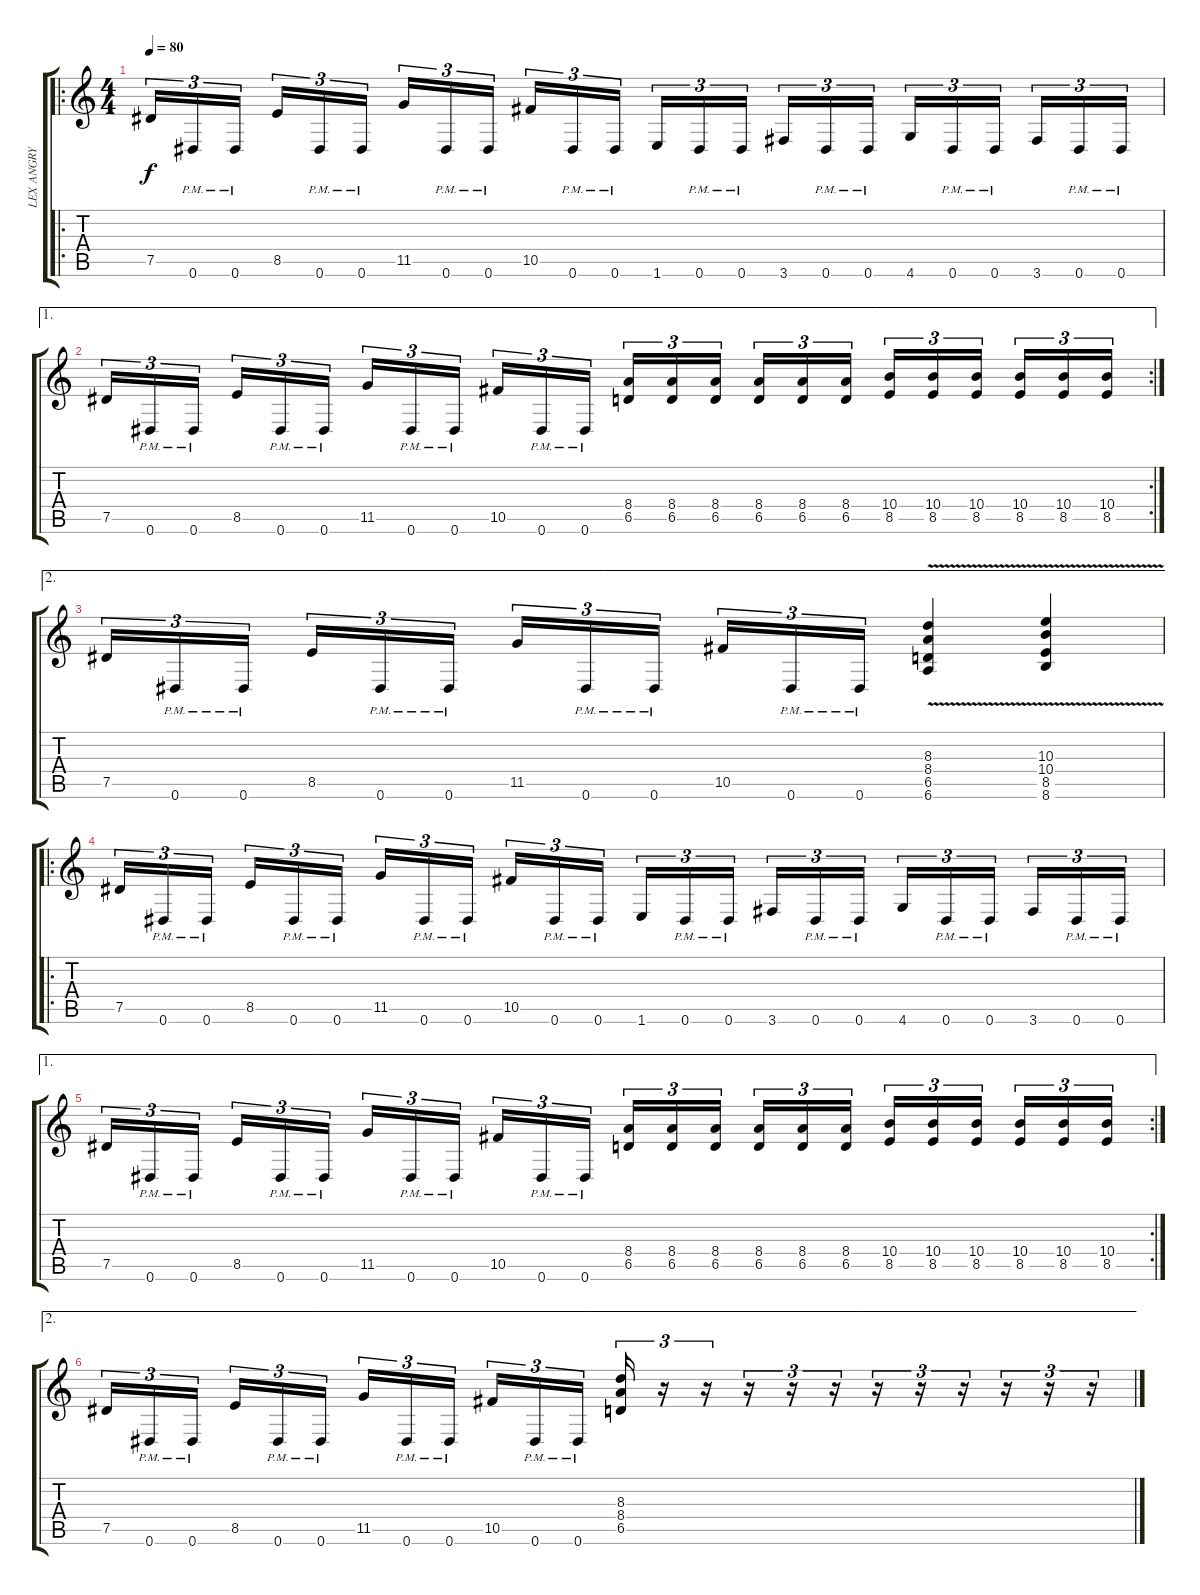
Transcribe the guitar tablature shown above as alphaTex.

\track ("LEX ANGRY" "LEX ANGRY") {instrument distortionguitar}
\staff {score tabs}
\tuning (Eb4 Bb3 Gb3 Db3 Ab2 Eb2) {hide}
\ro
\ts (4 4)
\tempo 80
\clef g2
\ks c
7.5.16{tu (3 2) dy f} 0.6{pm}.16{tu (3 2)} 0.6{pm}.16{tu (3 2) beam splitsecondary} 8.5.16{tu (3 2)} 0.6{pm}.16{tu (3 2)} 0.6{pm}.16{tu (3 2)} 11.5.16{tu (3 2)} 0.6{pm}.16{tu (3 2)} 0.6{pm}.16{tu (3 2) beam splitsecondary} 10.5.16{tu (3 2)} 0.6{pm}.16{tu (3 2)} 0.6{pm}.16{tu (3 2)} 1.6.16{tu (3 2)} 0.6{pm}.16{tu (3 2)} 0.6{pm}.16{tu (3 2) beam splitsecondary} 3.6.16{tu (3 2)} 0.6{pm}.16{tu (3 2)} 0.6{pm}.16{tu (3 2)} 4.6.16{tu (3 2)} 0.6{pm}.16{tu (3 2)} 0.6{pm}.16{tu (3 2) beam splitsecondary} 3.6.16{tu (3 2)} 0.6{pm}.16{tu (3 2)} 0.6{pm}.16{tu (3 2)} |
\ae 1
\rc 2
7.5.16{tu (3 2)} 0.6{pm}.16{tu (3 2)} 0.6{pm}.16{tu (3 2) beam splitsecondary} 8.5.16{tu (3 2)} 0.6{pm}.16{tu (3 2)} 0.6{pm}.16{tu (3 2)} 11.5.16{tu (3 2)} 0.6{pm}.16{tu (3 2)} 0.6{pm}.16{tu (3 2) beam splitsecondary} 10.5.16{tu (3 2)} 0.6{pm}.16{tu (3 2)} 0.6{pm}.16{tu (3 2)} (8.4 6.5).16{tu (3 2)} (8.4 6.5).16{tu (3 2)} (8.4 6.5).16{tu (3 2) beam splitsecondary} (8.4 6.5).16{tu (3 2)} (8.4 6.5).16{tu (3 2)} (8.4 6.5).16{tu (3 2)} (10.4 8.5).16{tu (3 2)} (10.4 8.5).16{tu (3 2)} (10.4 8.5).16{tu (3 2) beam splitsecondary} (10.4 8.5).16{tu (3 2)} (10.4 8.5).16{tu (3 2)} (10.4 8.5).16{tu (3 2)} |
\ae 2
7.5.16{tu (3 2)} 0.6{pm}.16{tu (3 2)} 0.6{pm}.16{tu (3 2) beam splitsecondary} 8.5.16{tu (3 2)} 0.6{pm}.16{tu (3 2)} 0.6{pm}.16{tu (3 2)} 11.5.16{tu (3 2)} 0.6{pm}.16{tu (3 2)} 0.6{pm}.16{tu (3 2) beam splitsecondary} 10.5.16{tu (3 2)} 0.6{pm}.16{tu (3 2)} 0.6{pm}.16{tu (3 2)} (8.3 8.4 6.5{v} 6.6).4 (10.3 10.4 8.5{v} 8.6).4 |
\ro
7.5.16{tu (3 2)} 0.6{pm}.16{tu (3 2)} 0.6{pm}.16{tu (3 2) beam splitsecondary} 8.5.16{tu (3 2)} 0.6{pm}.16{tu (3 2)} 0.6{pm}.16{tu (3 2)} 11.5.16{tu (3 2)} 0.6{pm}.16{tu (3 2)} 0.6{pm}.16{tu (3 2) beam splitsecondary} 10.5.16{tu (3 2)} 0.6{pm}.16{tu (3 2)} 0.6{pm}.16{tu (3 2)} 1.6.16{tu (3 2)} 0.6{pm}.16{tu (3 2)} 0.6{pm}.16{tu (3 2) beam splitsecondary} 3.6.16{tu (3 2)} 0.6{pm}.16{tu (3 2)} 0.6{pm}.16{tu (3 2)} 4.6.16{tu (3 2)} 0.6{pm}.16{tu (3 2)} 0.6{pm}.16{tu (3 2) beam splitsecondary} 3.6.16{tu (3 2)} 0.6{pm}.16{tu (3 2)} 0.6{pm}.16{tu (3 2)} |
\ae 1
\rc 2
7.5.16{tu (3 2)} 0.6{pm}.16{tu (3 2)} 0.6{pm}.16{tu (3 2) beam splitsecondary} 8.5.16{tu (3 2)} 0.6{pm}.16{tu (3 2)} 0.6{pm}.16{tu (3 2)} 11.5.16{tu (3 2)} 0.6{pm}.16{tu (3 2)} 0.6{pm}.16{tu (3 2) beam splitsecondary} 10.5.16{tu (3 2)} 0.6{pm}.16{tu (3 2)} 0.6{pm}.16{tu (3 2)} (8.4 6.5).16{tu (3 2)} (8.4 6.5).16{tu (3 2)} (8.4 6.5).16{tu (3 2) beam splitsecondary} (8.4 6.5).16{tu (3 2)} (8.4 6.5).16{tu (3 2)} (8.4 6.5).16{tu (3 2)} (10.4 8.5).16{tu (3 2)} (10.4 8.5).16{tu (3 2)} (10.4 8.5).16{tu (3 2) beam splitsecondary} (10.4 8.5).16{tu (3 2)} (10.4 8.5).16{tu (3 2)} (10.4 8.5).16{tu (3 2)} |
\ae 2
7.5.16{tu (3 2)} 0.6{pm}.16{tu (3 2)} 0.6{pm}.16{tu (3 2) beam splitsecondary} 8.5.16{tu (3 2)} 0.6{pm}.16{tu (3 2)} 0.6{pm}.16{tu (3 2)} 11.5.16{tu (3 2)} 0.6{pm}.16{tu (3 2)} 0.6{pm}.16{tu (3 2) beam splitsecondary} 10.5.16{tu (3 2)} 0.6{pm}.16{tu (3 2)} 0.6{pm}.16{tu (3 2)} (8.3 8.4 6.5).16{tu (3 2)} r.16{tu (3 2)} r.16{tu (3 2)} r.16{tu (3 2)} r.16{tu (3 2)} r.16{tu (3 2)} r.16{tu (3 2)} r.16{tu (3 2)} r.16{tu (3 2)} r.16{tu (3 2)} r.16{tu (3 2)} r.16{tu (3 2)}
